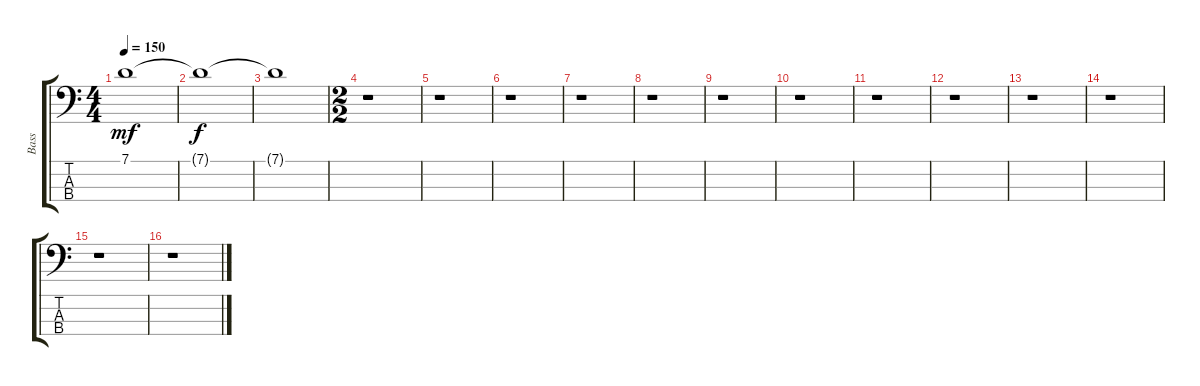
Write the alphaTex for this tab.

\track ("Bass" "Bass") {instrument fretlessbass}
\staff {score tabs}
\tuning (G2 D2 A1 E1) {hide}
\ts (4 4)
\tempo 150
\clef f4
\ks c
7.1.1{dy mf} |
7.1{t}.1{dy f} |
7.1{t}.1 |
\ts (2 2)
r.1 |
r.1 |
r.1 |
r.1 |
r.1 |
r.1 |
r.1 |
r.1 |
r.1 |
r.1 |
r.1 |
r.1 |
r.1
